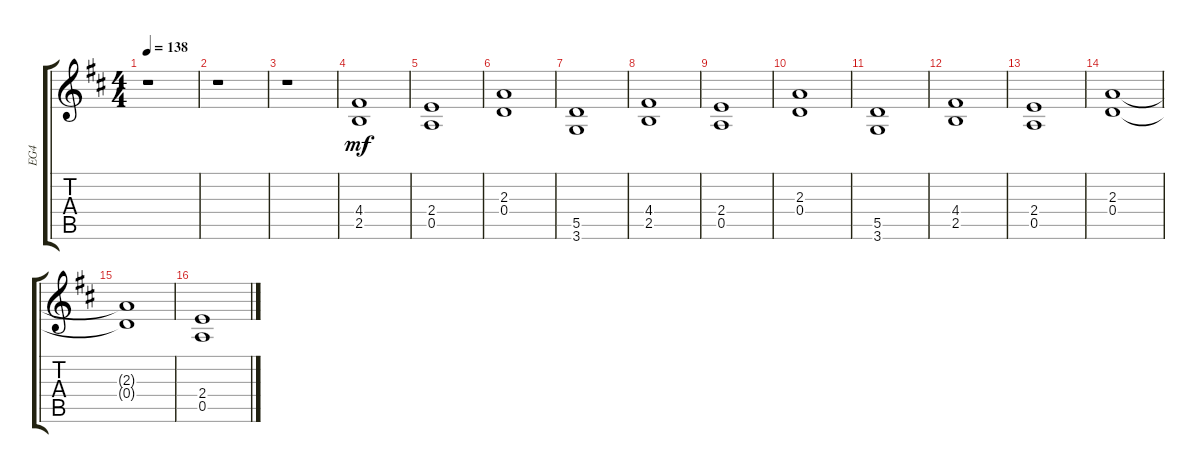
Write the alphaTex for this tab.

\track ("EG4" "EG4") {instrument distortionguitar}
\staff {score tabs}
\tuning (E4 B3 G3 D3 A2 E2) {hide}
\ts (4 4)
\tempo 138
\clef g2
\ks d
r.1{dy f} |
r.1 |
r.1 |
(4.4 2.5).1{dy mf} |
(2.4 0.5).1 |
(2.3 0.4).1 |
(5.5 3.6).1 |
(4.4 2.5).1 |
(2.4 0.5).1 |
(2.3 0.4).1 |
(5.5 3.6).1 |
(4.4 2.5).1 |
(2.4 0.5).1 |
(2.3 0.4).1 |
(2.3{t} 0.4{t}).1 |
(2.4 0.5).1
